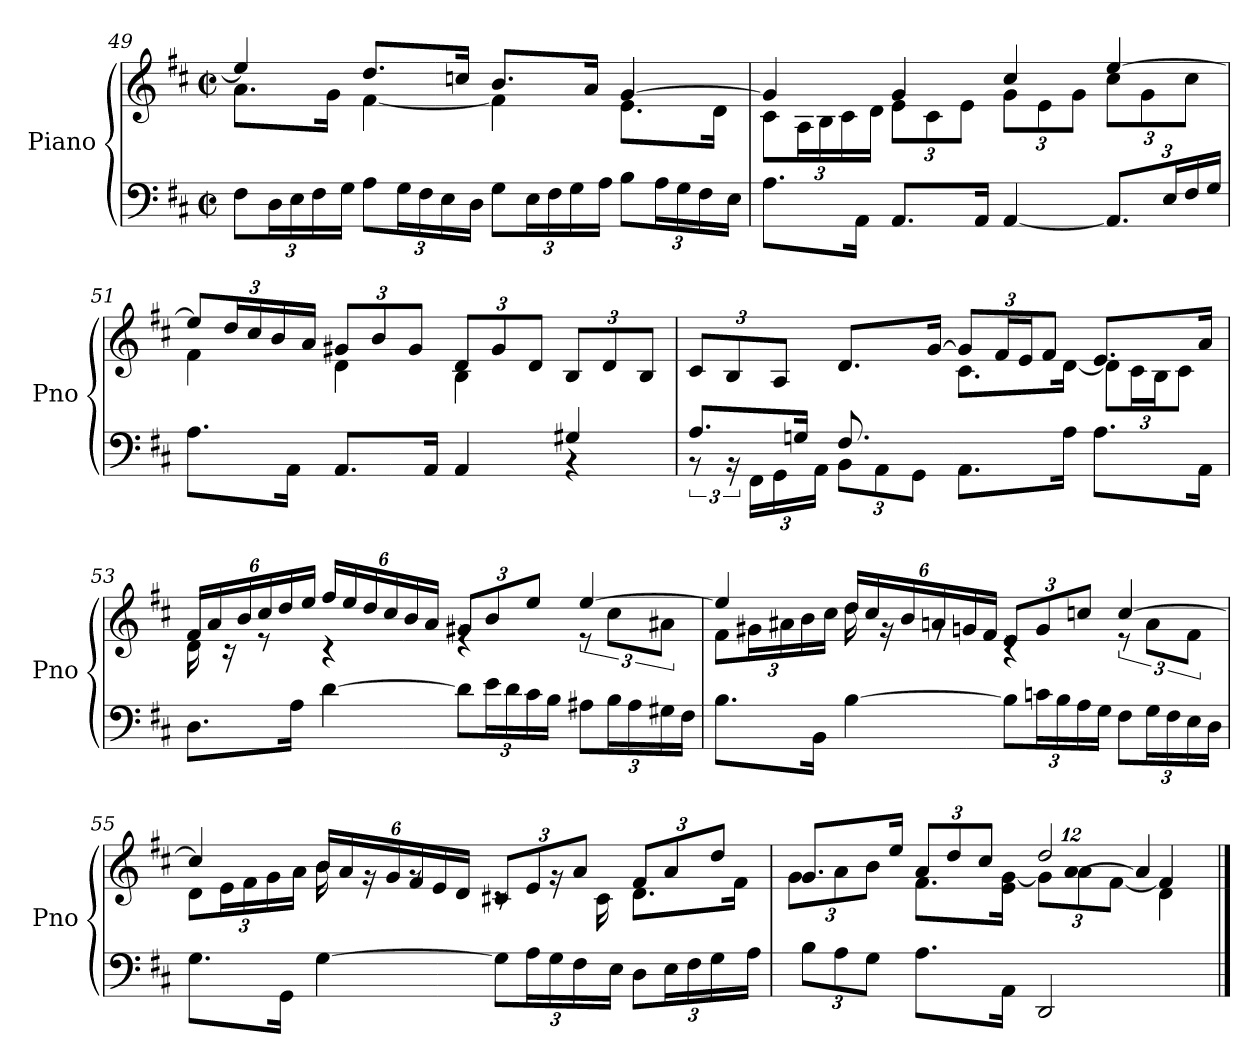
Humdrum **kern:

**kern	**kern
*part1	*part1
*staff2	*staff1
*I"Piano	*
*I'Pno	*
*clefF4	*clefG2
*k[f#c#]	*k[f#c#]
*M2/2	*M2/2
*met(c|)	*met(c|)
*Xbrackettup	*
=49	=49
*	*^
12F#\L	4ee/]	8.a\L
24D\L	.	.
24E\	.	.
24F#\	.	.
.	.	16g\Jk
24G\JJ	.	.
12A\L	8.dd/L	[4f#\
24G\L	.	.
24F#\	.	.
24E\	.	.
.	16ccn/Jk	.
24D\JJ	.	.
12G\L	8.b/L	4f#\]
24E\L	.	.
24F#\	.	.
24G\	.	.
.	16a/Jk	.
24A\JJ	.	.
12B\L	[4g/	8.e\L
24A\L	.	.
24G\	.	.
24F#\	.	.
.	.	16d\Jk
24E\JJ	.	.
!!LO:LB:g=z	!!
=50	=50	=50
*	*	*Xbrackettup
8.A\L	4g/]	12c#\L
.	.	24A\L
.	.	24B\
.	.	24c#\
16AA\Jk	.	.
.	.	24d\JJ
8.AA/L	4g/	12e\L
.	.	12c#\
.	.	12e\J
16AA/Jk	.	.
[4AA/	4cc#/	12g\L
.	.	12e\
.	.	12g\J
12.AA/L]	[4ee/	12cc#\L
.	.	12g\
24E/L	.	.
24F#/	.	12cc#\J
24G/JJ	.	.
=51	=51	=51
*^	*	*
2.ryy	8.A\L	12ee/L]	4f#\
.	.	24dd/L	.
.	.	24cc#/	.
.	.	24b/	.
.	16AA\Jk	.	.
.	.	24a/JJ	.
.	8.AA/L	12g#X/L	4d\
.	.	12b/	.
.	.	12g#/J	.
.	16AA/Jk	.	.
.	4AA/	12d/L	4B\
.	.	12g#/	.
.	.	12d/J	.
4G#X/	4rBB	12B/L	4ryy
.	.	12d/	.
.	.	12B/J	.
!!LO:LB:g=z	!!
=52	=52	=52	=52
*	*brackettup	*	*
8.A/L	12rBB	12c#/L	4..ryy
.	24rBB	12B/	.
.	24FF#\LL	.	.
.	24GG\	12A/J	.
16Gn/Jk	.	.	.
.	24AA\JJ	.	.
*	*Xbrackettup	*	*
8.F#/L	12BB\L	8.d/L	.
.	12AA\	.	.
.	12GG\J	.	.
2ryy	.	[16g/Jk	16e\Jk
.	8.AA\L	12g/L]	8.c#\L
.	.	24f#/L	.
.	.	24e/J	.
.	.	12f#/J	.
.	16A\Jk	.	[16d\Jk
.	8.A\L	8.e/L	12d\L]
.	.	.	24c#\L
.	.	.	24B\J
.	.	.	12c#\J
16ryy	16AA\Jk	16a/Jk	.
*v	*v	*	*
!!LO:LB:g=z	!!
=53	=53	=53
8.D\L	24f#/LL	16d\
.	24a/	.
.	.	16r
.	24b/	.
.	24cc#/	8r
.	24dd/	.
16A\Jk	.	.
.	24ee/JJ	.
[4d\	24ff#/LL	4r
.	24ee/	.
.	24dd/	.
.	24cc#/	.
.	24b/	.
.	24a/JJ	.
12d\L]	12g#X/L	4re
24e\L	12b/	.
24d\	.	.
24c#\	12ee/J	.
24B\JJ	.	.
*	*	*brackettup
12A#X\L	[4ee/	12r
24B\L	.	12cc#\L
24A#\	.	.
24G#X\	.	12a#X\J
24F#\JJ	.	.
!!LO:PB:g=z	!!
=54	=54	=54
*	*	*Xbrackettup
8.B\L	4ee/]	12f#\L
.	.	24g#X\L
.	.	24a#X\
.	.	24b\
16BB\Jk	.	.
.	.	24cc#\JJ
[4B\	24dd/LL	16dd\
.	24cc#/	.
.	.	16rg
.	24b/	.
.	24an/	8rg
.	24gn/	.
.	24f#/JJ	.
12B\L]	12e/L	4rc
24cn\L	12g/	.
24B\	.	.
24A\	12ccn/J	.
24G\JJ	.	.
*	*	*brackettup
12F#\L	[4cc/	12r
24G\L	.	12a\L
24F#\	.	.
24E\	.	12f#\J
24D\JJ	.	.
!!LO:LB:g=z	!!
=55	=55	=55
*	*	*Xbrackettup
8.G\L	4cc/]	12d\L
.	.	24e\L
.	.	24f#\
.	.	24g\
16GG\Jk	.	.
.	.	24a\JJ
[4G\	24b/LL	16b\
.	24a/	.
.	.	16rg
.	24g/	.
.	24f#/	8rg
.	24e/	.
.	24d/JJ	.
12G\L]	12c#X/L	8rc
24A\L	12e/	.
24G\	.	16rg
24F#\	12a/J	.
.	.	16c#\
24E\JJ	.	.
12D\L	12f#/L	8.d\L
24E\L	12a/	.
24F#\	.	.
24G\	12dd/J	.
.	.	16f#\Jk
24A\JJ	.	.
=56	=56	=56
*	*^	*^
12B\L	8.g/L	12g\L	12%7ryy	2.ryy
12A\	.	12a\	.	.
12G\J	.	12b\J	.	.
.	16ee/Jk	.	.	.
8.A\L	12a/L	8.f#\L	.	.
.	12dd/	.	.	.
.	12cc#/J	.	.	.
16AA\Jk	.	16e\ [16g\Jk	.	.
2DD/	2dd/	12g\L]	.	.
.	.	12a\	[6a/	.
.	.	[12f#\J	.	.
.	.	4d\	4a/]	4f#/]
*	*v	*v	*v	*v
==	==
*-	*-
